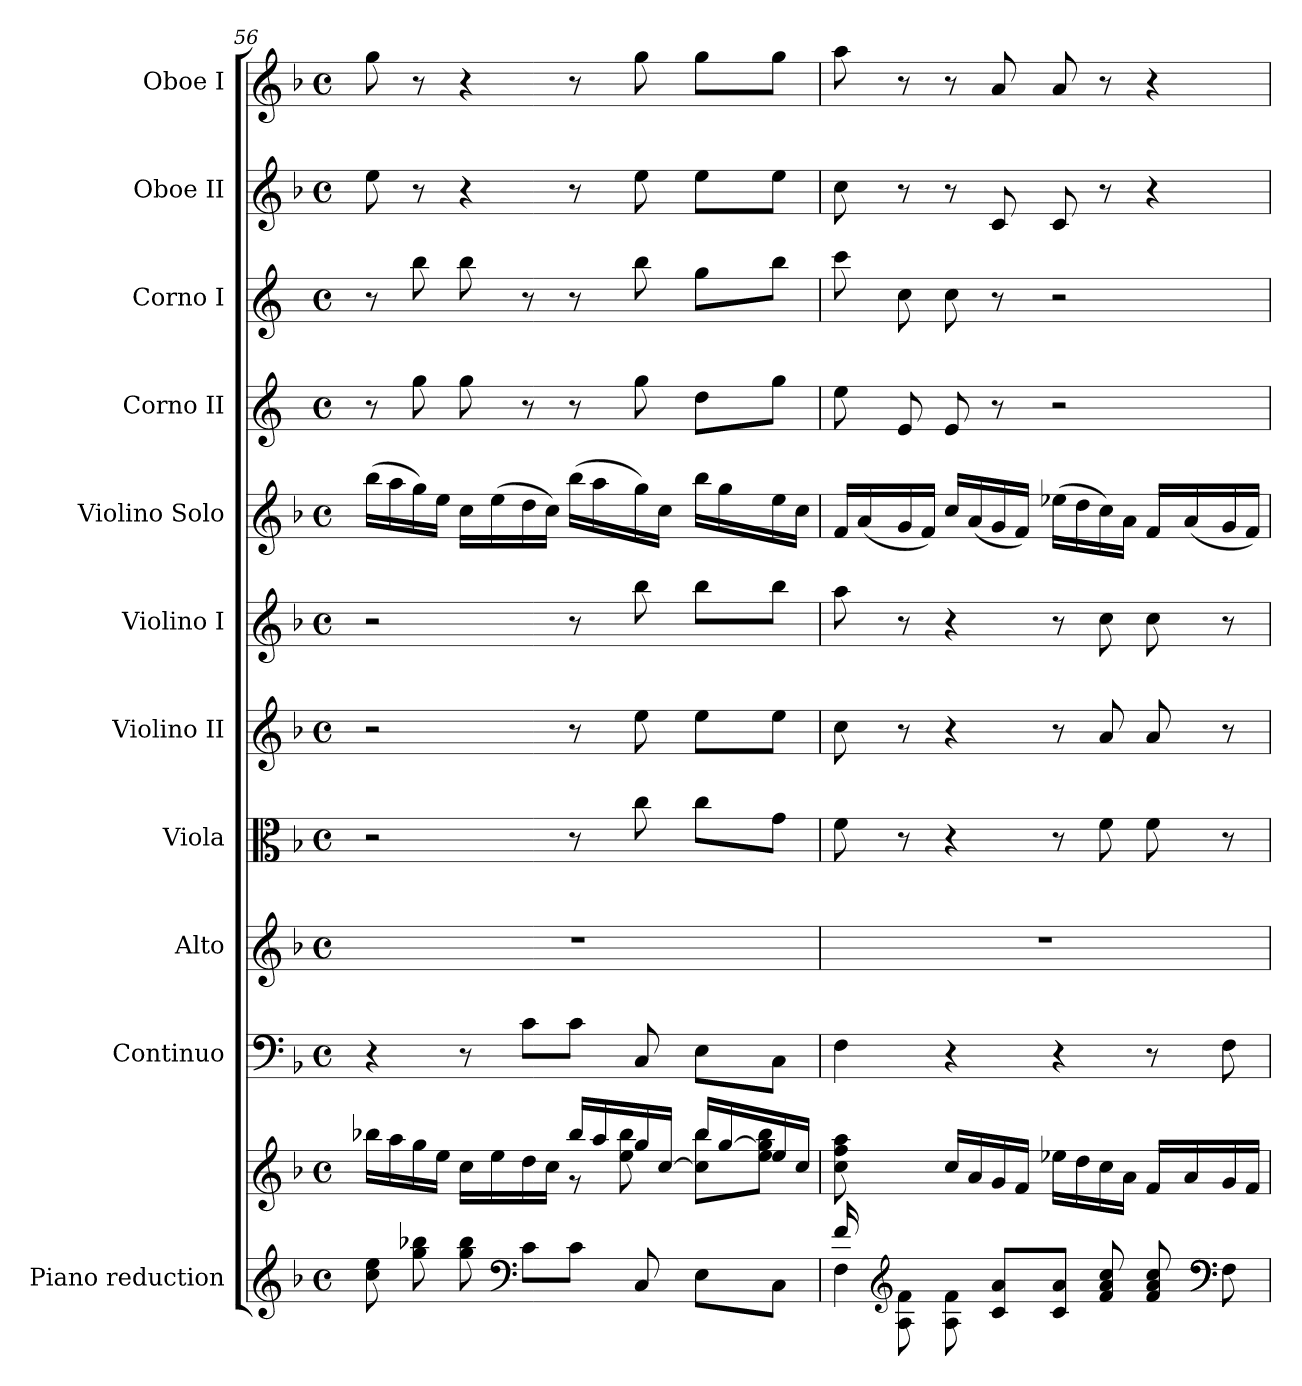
**kern	**kern	**kern	**kern	**kern	**kern	**kern	**kern	**kern	**kern	**kern	**kern
*part11	*part11	*part10	*part9	*part8	*part7	*part6	*part5	*part4	*part3	*part2	*part1
*staff12	*staff11	*staff10	*staff9	*staff8	*staff7	*staff6	*staff5	*staff4	*staff3	*staff2	*staff1
*I"Piano reduction	*	*I"Continuo	*I"Alto	*I"Viola	*I"Violino II	*I"Violino I	*I"Violino Solo	*I"Corno II	*I"Corno I	*I"Oboe II	*I"Oboe I
*I'Pno	*	*	*	*	*	*	*I'Vln	*	*	*I'Ob	*I'Ob
!!LO:PB:g=z
*clefG2	*clefG2	*clefF4	*clefG2	*clefC3	*clefG2	*clefG2	*clefG2	*clefG2	*clefG2	*clefG2	*clefG2
*	*	*	*	*	*	*	*	*ITrd4c7	*ITrd4c7	*	*
*k[b-]	*k[b-]	*k[b-]	*k[b-]	*k[b-]	*k[b-]	*k[b-]	*k[b-]	*k[b-]	*k[b-]	*k[b-]	*k[b-]
*M4/4	*M4/4	*M4/4	*M4/4	*M4/4	*M4/4	*M4/4	*M4/4	*M4/4	*M4/4	*M4/4	*M4/4
*met(c)	*met(c)	*met(c)	*met(c)	*met(c)	*met(c)	*met(c)	*met(c)	*met(c)	*met(c)	*met(c)	*met(c)
=56	=56	=56	=56	=56	=56	=56	=56	=56	=56	=56	=56
*^	*^	*	*	*	*	*	*	*	*	*	*
8cc\ 8ee\	8ryy	16bb-X\LL	8ryy	4r	1r	2r	2r	2r	(16bb-\LL	8r	8r	8ee\	8gg\
.	.	16aa\	.	.	.	.	.	.	16aa\	.	.	.	.
2..ryy	8gg\ 8bb-X\	16gg\	8ryy	.	.	.	.	.	16gg\)	8cc\	8ee\	8r	8r
.	.	16ee\JJ	.	.	.	.	.	.	16ee\JJ	.	.	.	.
.	8gg\ 8bb-\	16cc\LL	4ryy	8r	.	.	.	.	16cc\LL	8cc\	8ee\	4r	4r
.	.	16ee\	.	.	.	.	.	.	(16ee\	.	.	.	.
*clefF4	*	*	*	*	*	*	*	*	*	*	*	*	*
.	8c\L	16dd\	.	8c\L	.	.	.	.	16dd\	8r	8r	.	.
.	.	16cc\JJ	.	.	.	.	.	.	16cc\JJ)	.	.	.	.
.	8c\J	16bb-/LL	8r	8c\J	.	8r	8r	8r	(16bb-\LL	8r	8r	8r	8r
.	.	16aa/	.	.	.	.	.	.	16aa\	.	.	.	.
.	8C/	16gg/	8ee\ 8bb-\	8C/	.	8cc\	8ee\	8bb-\	16gg\)	8cc\	8ee\	8ee\	8gg\
.	.	[<16cc/JJ	.	.	.	.	.	.	16cc\JJ	.	.	.	.
.	8E\L	16bb-/LL	8cc\] 8bb-\L	8E\L	.	8cc\L	8ee\L	8bb-\L	16bb-\LL	8g\L	8cc\L	8ee\L	8gg\L
.	.	[<16gg/	.	.	.	.	.	.	16gg\	.	.	.	.
.	8C\J	16ee/	8ee\ 8gg\] 8bb-\J	8C\J	.	8g\J	8ee\J	8bb-\J	16ee\	8cc\J	8ee\J	8ee\J	8gg\J
.	.	16cc/JJ	.	.	.	.	.	.	16cc\JJ	.	.	.	.
=57	=57	=57	=57	=57	=57	=57	=57	=57	=57	=57	=57	=57	=57
*	*^	*	*	*	*	*	*	*	*	*	*	*	*
16f/LL	8ryy	4F\	16ryy	8cc\ 8ff\ 8aa\	4F\	1r	8f\	8cc\	8aa\	16f/LL	8a\	8ff\	8cc\	8aa\
2...ryy	.	.	16a/	.	.	.	.	.	.	(16a/	.	.	.	.
*clefG2	*	*	*	*	*	*	*	*	*	*	*	*	*	*
.	8A\ 8f\	.	16g/	4ryy	.	.	8r	8r	8r	16g/	8A/	8f\	8r	8r
.	.	.	16f/JJ	.	.	.	.	.	.	16f/JJ)	.	.	.	.
.	8A\ 8f\	8ryy	16cc/LL	.	4r	.	4r	4r	4r	16cc/LL	8A/	8f\	8r	8r
.	.	.	16a/	.	.	.	.	.	.	(16a/	.	.	.	.
.	2ryy	8c/ 8a/L	16g/	8ryy	.	.	.	.	.	16g/	8r	8r	8c/	8a/
.	.	.	16f/JJ	.	.	.	.	.	.	16f/JJ)	.	.	.	.
.	.	8c/ 8a/J	16ee-X\LL	2ryy	4r	.	8r	8r	8r	(16ee-X\LL	2r	2r	8c/	8a/
.	.	.	16dd\	.	.	.	.	.	.	16dd\	.	.	.	.
.	.	8f/ 8a/ 8cc/	16cc\	.	.	.	8f\	8a/	8cc\	16cc\)	.	.	8r	8r
.	.	.	16a\JJ	.	.	.	.	.	.	16a\JJ	.	.	.	.
.	.	8f/ 8a/ 8cc/	16f/LL	.	8r	.	8f\	8a/	8cc\	16f/LL	.	.	4r	4r
.	.	.	16a/	.	.	.	.	.	.	(16a/	.	.	.	.
*clefF4	*	*	*	*	*	*	*	*	*	*	*	*	*	*
.	8ryy	8F\	16g/	.	8F\L	.	8r	8r	8r	16g/	.	.	.	.
.	.	.	16f/JJ	.	.	.	.	.	.	16f/JJ)	.	.	.	.
*v	*v	*v	*	*	*	*	*	*	*	*	*	*	*	*
*	*v	*v	*	*	*	*	*	*	*	*	*	*
=	=	=	=	=	=	=	=	=	=	=	=
*-	*-	*-	*-	*-	*-	*-	*-	*-	*-	*-	*-
